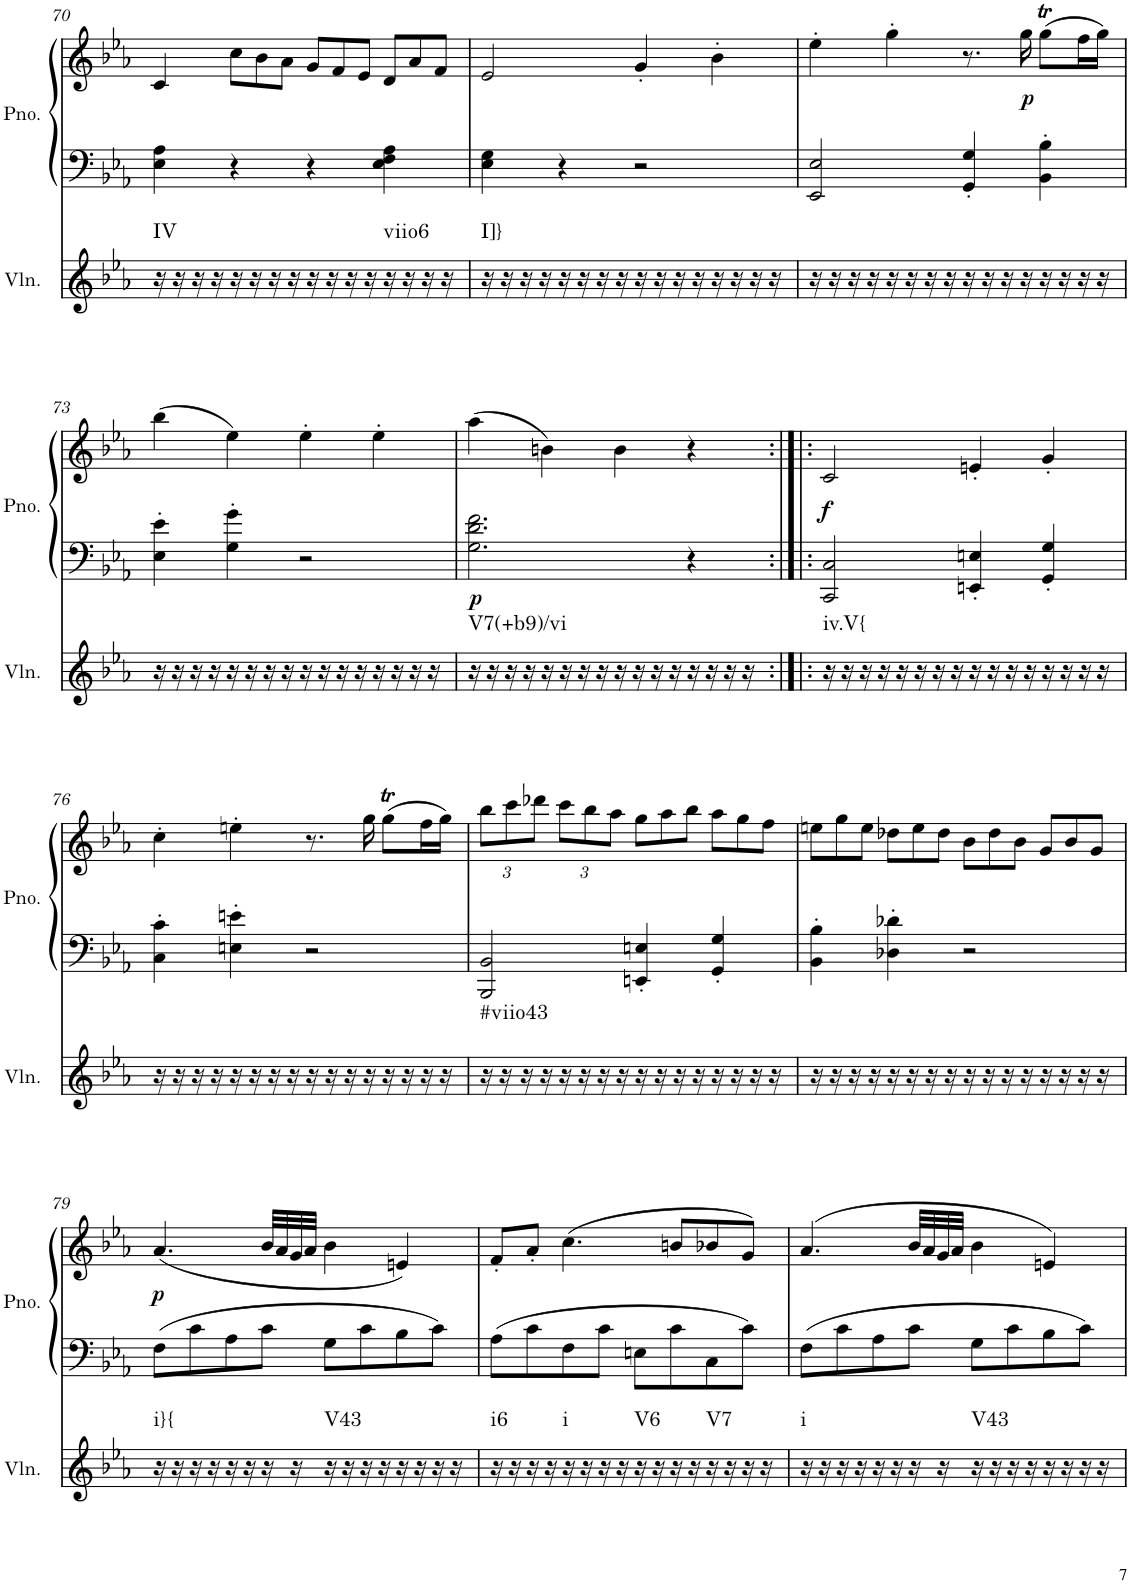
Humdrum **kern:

**kern	**harte	**kern	**kern	**dynam
*part2	*part2	*part1	*part1	*part1
*staff3	*	*staff2	*staff1	*staff1/2
*I"Violin	*	*I"Piano	*	*
*I'Vln.	*	*I'Pno.	*	*
!!LO:PB:g=z
*clefG2	*	*clefF4	*clefG2	*
*k[b-e-a-]	*	*k[b-e-a-]	*k[b-e-a-]	*
*M4/4	*	*M4/4	*M4/4	*
*met(c)	*	*met(c)	*met(c)	*
=70	=70	=70	=70	=70
!	!LO:H:kt=IV	!	!	!
16r	N	4E-\ 4A-\	4c/	.
16r	.	.	.	.
16r	.	.	.	.
16r	.	.	.	.
*	*	*	*Xtuplet	*
16r	.	4r	12cc\L	.
16r	.	.	.	.
.	.	.	12b-\	.
16r	.	.	.	.
.	.	.	12a-\J	.
16r	.	.	.	.
16r	.	4r	12g/L	.
16r	.	.	.	.
.	.	.	12f/	.
16r	.	.	.	.
.	.	.	12e-/J	.
16r	.	.	.	.
!	!LO:H:kt=viio6	!	!	!
16r	N	4E-\ 4F\ 4A-\	12d/L	.
16r	.	.	.	.
.	.	.	12a-/	.
16r	.	.	.	.
.	.	.	12f/J	.
16r	.	.	.	.
=71	=71	=71	=71	=71
!	!LO:H:kt=I]}	!	!	!
16r	N	4E-\ 4G\	2e-/	.
16r	.	.	.	.
16r	.	.	.	.
16r	.	.	.	.
16r	.	4r	.	.
16r	.	.	.	.
16r	.	.	.	.
16r	.	.	.	.
16r	.	2r	4g'/	.
16r	.	.	.	.
16r	.	.	.	.
16r	.	.	.	.
16r	.	.	4b-'\	.
16r	.	.	.	.
16r	.	.	.	.
16r	.	.	.	.
=72	=72	=72	=72	=72
16r	.	2EE-/ 2E-/	4ee-'\	.
16r	.	.	.	.
16r	.	.	.	.
16r	.	.	.	.
16r	.	.	4gg'\	.
16r	.	.	.	.
16r	.	.	.	.
16r	.	.	.	.
16r	.	4GG/' 4G/'	8.r	.
16r	.	.	.	.
16r	.	.	.	.
!	!	!	!	!LO:DY:b
16r	.	.	16gg\	p
16r	.	4BB-\' 4B-\'	(8ggt\L	.
16r	.	.	.	.
16r	.	.	16ff\L	.
16r	.	.	16gg\JJ)	.
!!LO:LB:g=z
=73	=73	=73	=73	=73
16r	.	4E-\' 4e-\'	(4bb-\	.
16r	.	.	.	.
16r	.	.	.	.
16r	.	.	.	.
16r	.	4G\' 4g\'	4ee-\)	.
16r	.	.	.	.
16r	.	.	.	.
16r	.	.	.	.
16r	.	2r	4ee-'\	.
16r	.	.	.	.
16r	.	.	.	.
16r	.	.	.	.
16r	.	.	4ee-'\	.
16r	.	.	.	.
16r	.	.	.	.
16r	.	.	.	.
=74	=74	=74	=74	=74
!	!LO:H:kt=V7(+b9)/vi	!	!	!LO:DY:b=2
16r	N	2.G\ 2.d\ 2.f\	(4aa-\	p
16r	.	.	.	.
16r	.	.	.	.
16r	.	.	.	.
16r	.	.	4bn\)	.
16r	.	.	.	.
16r	.	.	.	.
16r	.	.	.	.
16r	.	.	4b\	.
16r	.	.	.	.
16r	.	.	.	.
16r	.	.	.	.
16r	.	4r	4r	.
16r	.	.	.	.
16r	.	.	.	.
16r	.	.	.	.
=75:|!|:	=75:|!|:	=75:|!|:	=75:|!|:	=75:|!|:
!	!LO:H:kt=iv.V{	!	!	!LO:DY:b
16r	N	2CC/ 2C/	2c/	f
16r	.	.	.	.
16r	.	.	.	.
16r	.	.	.	.
16r	.	.	.	.
16r	.	.	.	.
16r	.	.	.	.
16r	.	.	.	.
16r	.	4EEn/' 4En/'	4en'/	.
16r	.	.	.	.
16r	.	.	.	.
16r	.	.	.	.
16r	.	4GG/' 4G/'	4g'/	.
16r	.	.	.	.
16r	.	.	.	.
16r	.	.	.	.
!!LO:LB:g=z
=76	=76	=76	=76	=76
16r	.	4C\' 4c\'	4cc'\	.
16r	.	.	.	.
16r	.	.	.	.
16r	.	.	.	.
16r	.	4En\' 4en\'	4een'\	.
16r	.	.	.	.
16r	.	.	.	.
16r	.	.	.	.
16r	.	2r	8.r	.
16r	.	.	.	.
16r	.	.	.	.
16r	.	.	16gg\	.
16r	.	.	(8ggt\L	.
16r	.	.	.	.
16r	.	.	16ff\L	.
16r	.	.	16gg\JJ)	.
=77	=77	=77	=77	=77
*	*	*	*tuplet	*
*	*	*	*Xbrackettup	*
!	!LO:H:kt=#viio43	!	!	!
16r	N	2BBB-/ 2BB-/	12bb-\L	.
16r	.	.	.	.
.	.	.	12ccc\	.
16r	.	.	.	.
.	.	.	12ddd-X\J	.
16r	.	.	.	.
16r	.	.	12ccc\L	.
16r	.	.	.	.
.	.	.	12bb-\	.
16r	.	.	.	.
.	.	.	12aa-\J	.
16r	.	.	.	.
*	*	*	*Xtuplet	*
16r	.	4EEn/' 4En/'	12gg\L	.
16r	.	.	.	.
.	.	.	12aa-\	.
16r	.	.	.	.
.	.	.	12bb-\J	.
16r	.	.	.	.
16r	.	4GG/' 4G/'	12aa-\L	.
16r	.	.	.	.
.	.	.	12gg\	.
16r	.	.	.	.
.	.	.	12ff\J	.
16r	.	.	.	.
=78	=78	=78	=78	=78
16r	.	4BB-\' 4B-\'	12een\L	.
16r	.	.	.	.
.	.	.	12gg\	.
16r	.	.	.	.
.	.	.	12ee\J	.
16r	.	.	.	.
16r	.	4D-X\' 4d-X\'	12dd-X\L	.
16r	.	.	.	.
.	.	.	12ee\	.
16r	.	.	.	.
.	.	.	12dd-\J	.
16r	.	.	.	.
16r	.	2r	12b-\L	.
16r	.	.	.	.
.	.	.	12dd-\	.
16r	.	.	.	.
.	.	.	12b-\J	.
16r	.	.	.	.
16r	.	.	12g/L	.
16r	.	.	.	.
.	.	.	12b-/	.
16r	.	.	.	.
.	.	.	12g/J	.
16r	.	.	.	.
!!LO:LB:g=z
=79	=79	=79	=79	=79
!	!LO:H:kt=i}{	!	!	!LO:DY:b
16r	N	8F\L	(<4.a-/	p
16r	.	.	.	.
16r	.	8c\	.	.
16r	.	.	.	.
16r	.	8A-\	.	.
16r	.	.	.	.
16r	.	8c\J	32b-/LLL	.
.	.	.	32a-/	.
16r	.	.	32g/	.
.	.	.	32a-/JJJ	.
!	!LO:H:kt=V43	!	!	!
16r	N	8G\L	4b-\	.
16r	.	.	.	.
16r	.	8c\	.	.
16r	.	.	.	.
16r	.	8B-\	4en/)	.
16r	.	.	.	.
16r	.	8c\J	.	.
16r	.	.	.	.
=80	=80	=80	=80	=80
!	!LO:H:kt=i6	!	!	!
16r	N	8A-\L	8f'/L	.
16r	.	.	.	.
16r	.	8c\	8a-'/J	.
16r	.	.	.	.
!	!LO:H:kt=i	!	!	!
16r	N	8F\	(4.cc\	.
16r	.	.	.	.
16r	.	8c\J	.	.
16r	.	.	.	.
!	!LO:H:kt=V6	!	!	!
16r	N	8En\L	.	.
16r	.	.	.	.
16r	.	8c\	8bn/L	.
16r	.	.	.	.
!	!LO:H:kt=V7	!	!	!
16r	N	8C\	8b-X/	.
16r	.	.	.	.
16r	.	8c\J	8g/J)	.
16r	.	.	.	.
=81	=81	=81	=81	=81
!	!LO:H:kt=i	!	!	!
16r	N	8F\L	(4.a-/	.
16r	.	.	.	.
16r	.	8c\	.	.
16r	.	.	.	.
16r	.	8A-\	.	.
16r	.	.	.	.
16r	.	8c\J	32b-/LLL	.
.	.	.	32a-/	.
16r	.	.	32g/	.
.	.	.	32a-/JJJ	.
!	!LO:H:kt=V43	!	!	!
16r	N	8G\L	4b-\	.
16r	.	.	.	.
16r	.	8c\	.	.
16r	.	.	.	.
16r	.	8B-\	4en/)	.
16r	.	.	.	.
16r	.	8c\J	.	.
16r	.	.	.	.
=	=	=	=	=
*-	*-	*-	*-	*-
